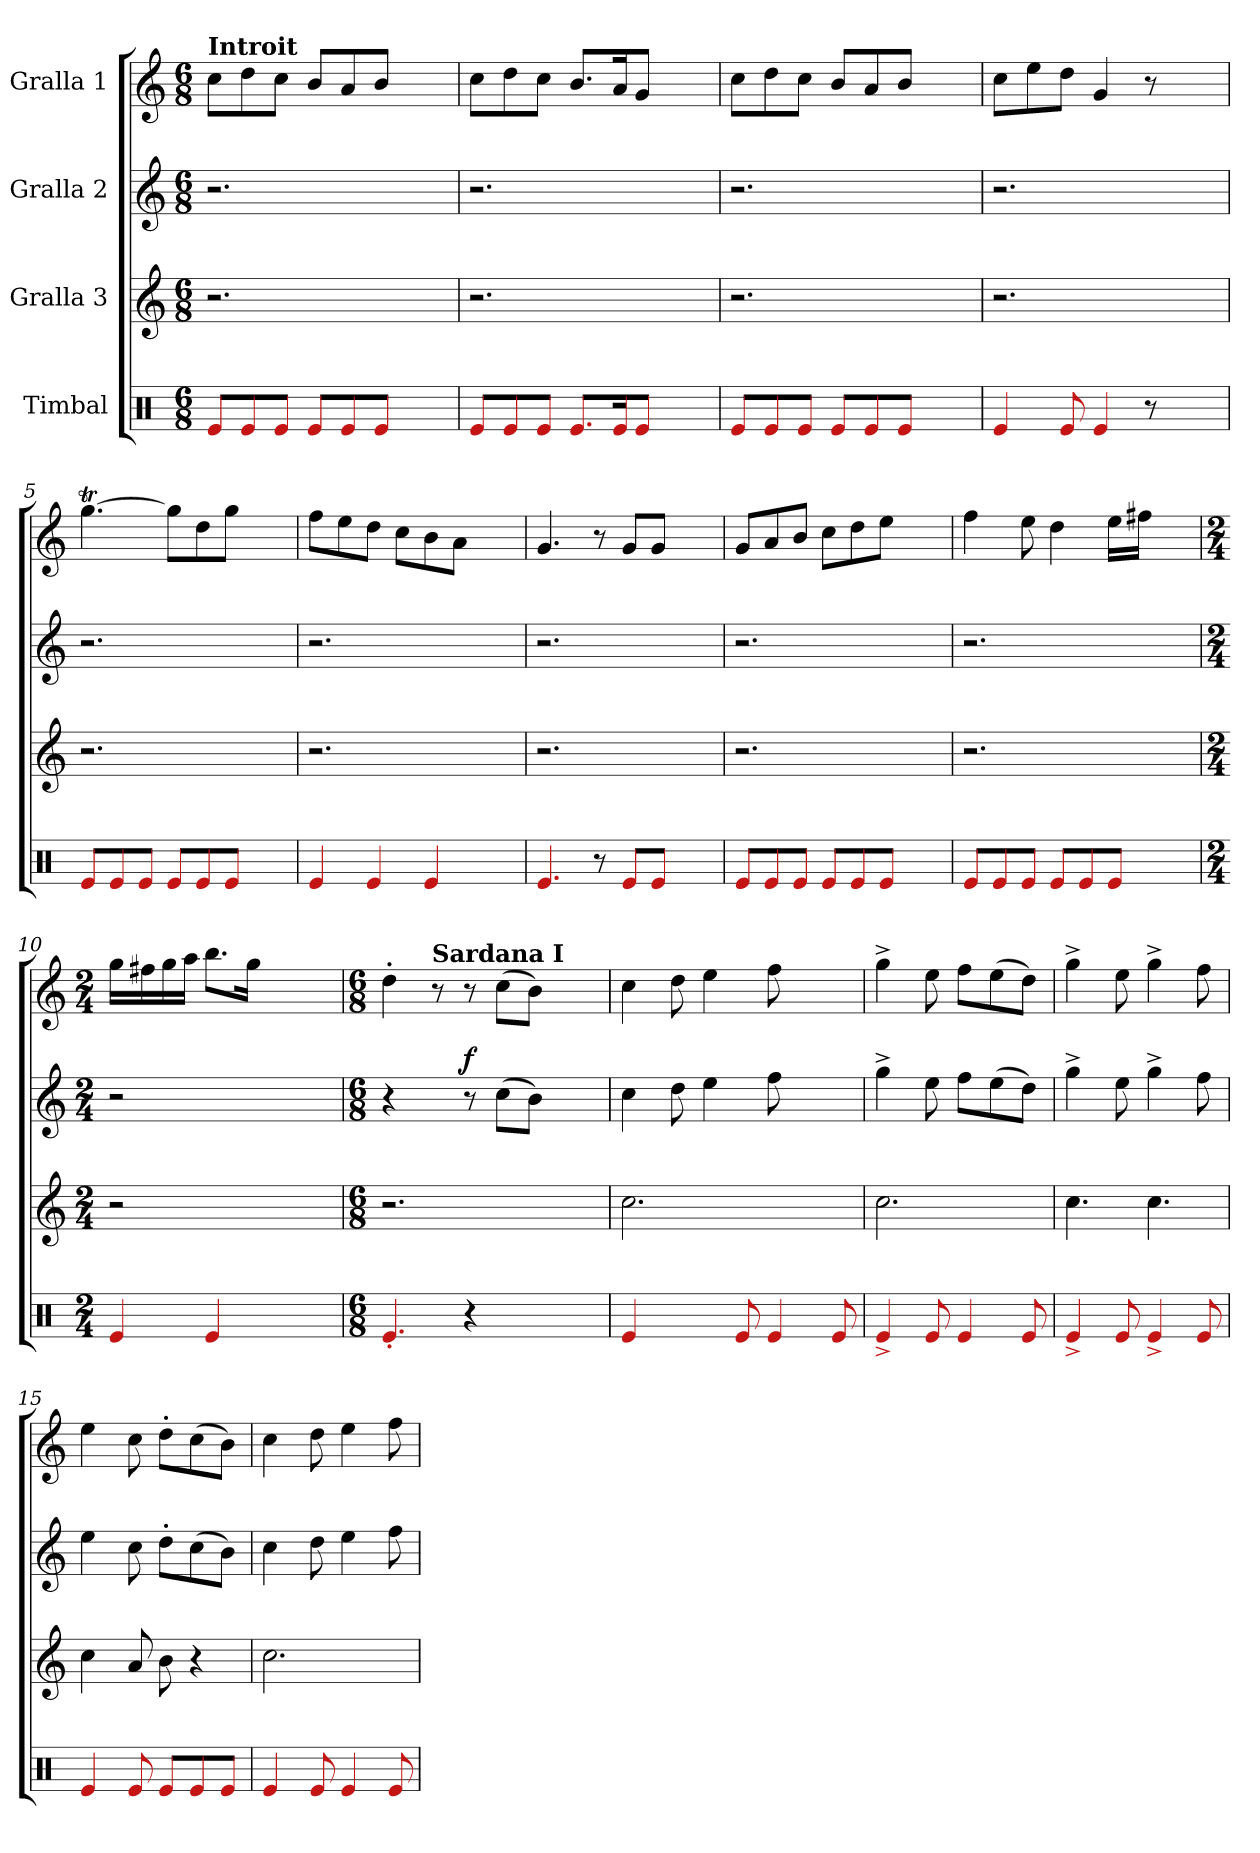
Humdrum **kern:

**kern	**kern	**kern	**dynam	**kern
*part4	*part3	*part2	*part2	*part1
*staff4	*staff3	*staff2	*staff2	*staff1
*I"Timbal	*I"Gralla 3	*I"Gralla 2	*	*I"Gralla 1
*clefX	*clefG2	*clefG2	*	*clefG2
*k[]	*k[]	*k[]	*	*k[]
*M6/8	*M6/8	*M6/8	*	*M6/8
*MM138	*MM138	*MM138	*	*MM138
=1	=1	=1	=1	=1
!	!	!	!	!LO:TX:a:B:t=Introit
8e/L	2.r	2.r	.	8cc\L
8e/	.	.	.	8dd\
8e/J	.	.	.	8cc\J
8e/L	.	.	.	8b/L
8e/	.	.	.	8a/
8e/J	.	.	.	8b/J
4ryy	4ryy	4ryy	.	4ryy
=2	=2	=2	=2	=2
8e/L	2.r	2.r	.	8cc\L
8e/	.	.	.	8dd\
8e/J	.	.	.	8cc\J
8.e/L	.	.	.	8.b/L
16e/K	.	.	.	16a/K
8e/J	.	.	.	8g/J
4ryy	4ryy	4ryy	.	4ryy
=3	=3	=3	=3	=3
8e/L	2.r	2.r	.	8cc\L
8e/	.	.	.	8dd\
8e/J	.	.	.	8cc\J
8e/L	.	.	.	8b/L
8e/	.	.	.	8a/
8e/J	.	.	.	8b/J
4ryy	4ryy	4ryy	.	4ryy
=4	=4	=4	=4	=4
4e/	2.r	2.r	.	8cc\L
.	.	.	.	8ee\
8e/	.	.	.	8dd\J
4e/	.	.	.	4g/
8r	.	.	.	8r
4ryy	4ryy	4ryy	.	4ryy
!!LO:LB:g=z
=5	=5	=5	=5	=5
8e/L	2.r	2.r	.	[4.ggT\
8e/	.	.	.	.
8e/J	.	.	.	.
8e/L	.	.	.	8gg\L]
8e/	.	.	.	8dd\
8e/J	.	.	.	8gg\J
4ryy	4ryy	4ryy	.	4ryy
=6	=6	=6	=6	=6
4e/	2.r	2.r	.	8ff\L
.	.	.	.	8ee\
4e/	.	.	.	8dd\J
.	.	.	.	8cc\L
4e/	.	.	.	8b\
.	.	.	.	8a\J
4ryy	4ryy	4ryy	.	4ryy
=7	=7	=7	=7	=7
4.e/	2.r	2.r	.	4.g/
8r	.	.	.	8r
8e/L	.	.	.	8g/L
8e/J	.	.	.	8g/J
4ryy	4ryy	4ryy	.	4ryy
=8	=8	=8	=8	=8
8e/L	2.r	2.r	.	8g/L
8e/	.	.	.	8a/
8e/J	.	.	.	8b/J
8e/L	.	.	.	8cc\L
8e/	.	.	.	8dd\
8e/J	.	.	.	8ee\J
4ryy	4ryy	4ryy	.	4ryy
=9	=9	=9	=9	=9
8e/L	2.r	2.r	.	4ff\
8e/	.	.	.	.
8e/J	.	.	.	8ee\
8e/L	.	.	.	4dd\
8e/	.	.	.	.
8e/J	.	.	.	16ee\LL
.	.	.	.	16ff#X\JJ
4ryy	4ryy	4ryy	.	4ryy
!!LO:LB:g=z
=10	=10	=10	=10	=10
*M2/4	*M2/4	*M2/4	*	*M2/4
4e/	2r	2r	.	16gg\LL
.	.	.	.	16ff#X\
.	.	.	.	16gg\
.	.	.	.	16aa\JJ
4e/	.	.	.	8.bb\L
.	.	.	.	16gg\Jk
2ryy	2ryy	2ryy	.	2ryy
=11	=11	=11	=11	=11
*M6/8	*M6/8	*M6/8	*	*M6/8
4.e'/	2.r	4r	.	4dd'\
!	!	!	!	!LO:TX:a:B:t=Sardana I
.	.	8ryy	.	8r
!	!	!	!LO:DY:a	!
4r	.	8r	f	8r
.	.	(>8cc\L	.	(>8cc\L
8ryy	.	8b\J)	.	8b\J)
4ryy	4ryy	4ryy	.	4ryy
=12	=12	=12	=12	=12
4e/	2.cc\	4cc\	.	4cc\
4ryy	.	8dd\	.	8dd\
.	.	4ee\	.	4ee\
8e/	.	.	.	.
4e/	.	8ff\	.	8ff\
.	4ryy	4ryy	.	4ryy
8e/	.	.	.	.
=13	=13	=13	=13	=13
4e^/	2.cc\	4gg^\	.	4gg^\
8e/	.	8ee\	.	8ee\
4e/	.	8ff\L	.	8ff\L
.	.	(>8ee\	.	(>8ee\
8e/	.	8dd\J)	.	8dd\J)
=14	=14	=14	=14	=14
4e^/	4.cc\	4gg^\	.	4gg^\
8e/	.	8ee\	.	8ee\
4e^/	4.cc\	4gg^\	.	4gg^\
8e/	.	8ff\	.	8ff\
=15	=15	=15	=15	=15
4e/	4cc\	4ee\	.	4ee\
8e/	8a/	8cc\	.	8cc\
8e/L	8b\	8dd'\L	.	8dd'\L
8e/	4r	(>8cc\	.	(>8cc\
8e/J	.	8b\J)	.	8b\J)
!!LO:PB:g=z
=16	=16	=16	=16	=16
4e/	2.cc\	4cc\	.	4cc\
8e/	.	8dd\	.	8dd\
4e/	.	4ee\	.	4ee\
8e/	.	8ff\	.	8ff\
=	=	=	=	=
*-	*-	*-	*-	*-
